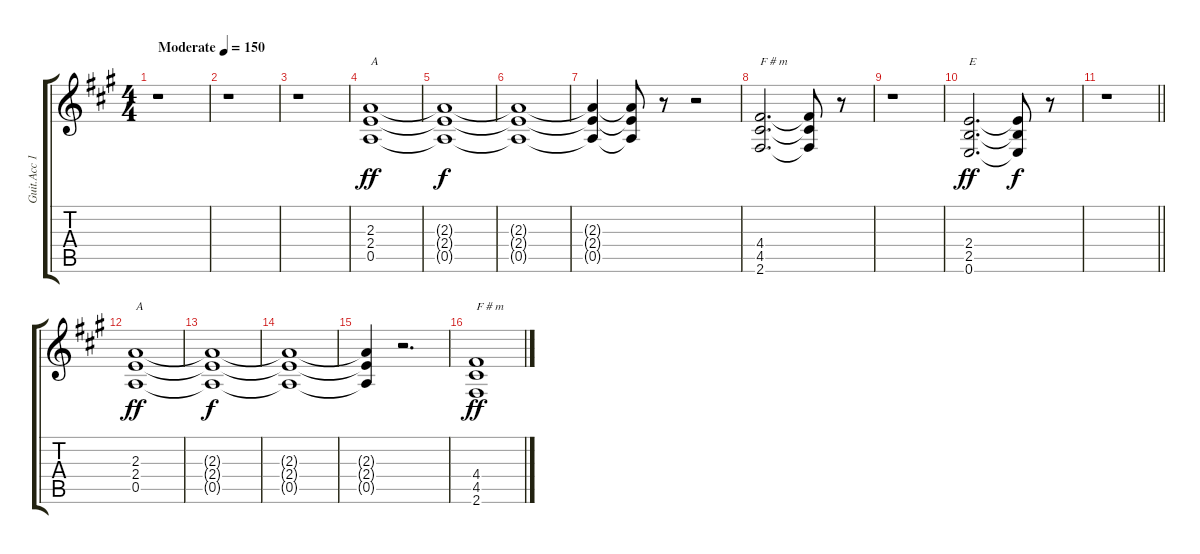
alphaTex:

\track ("Guit.Acc 1" "Guit.Acc 1") {instrument distortionguitar}
\staff {score tabs}
\tuning (E4 B3 G3 D3 A2 E2) {hide}
\ts (4 4)
\tempo (150 "Moderate")
\clef g2
\ks a
r.1{dy ff instrument distortionguitar} |
r.1 |
r.1 |
(2.3 2.4 0.5).1{txt "A" instrument distortionguitar} |
(2.3{t} 2.4{t} 0.5{t}).1{dy f} |
(2.3{t} 2.4{t} 0.5{t}).1 |
(2.3{t} 2.4{t} 0.5{t}).4 (2.3{t} 2.4{t} 0.5{t}).8 r.8 r.2 |
(4.4 4.5 2.6).2{d txt "F # m"} (4.4{t} 4.5{t} 2.6{t}).8 r.8 |
r.1 |
(2.4 2.5 0.6).2{d txt "E" dy ff} (2.4{t} 2.5{t} 0.6{t}).8{dy f} r.8 |
\barLineRight lightlight
r.1 |
(2.3 2.4 0.5).1{txt "A" dy ff} |
(2.3{t} 2.4{t} 0.5{t}).1{dy f} |
(2.3{t} 2.4{t} 0.5{t}).1 |
(2.3{t} 2.4{t} 0.5{t}).4 r.2{d} |
(4.4 4.5 2.6).1{txt "F # m" dy ff}
